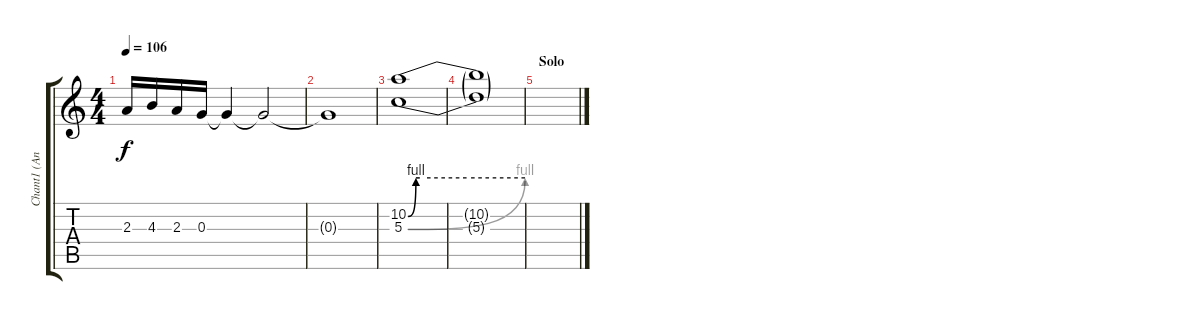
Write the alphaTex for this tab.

\track ("Chant1 (Anthony)" "Chant1 (An") {instrument distortionguitar}
\staff {score tabs}
\tuning (E4 B3 G3 D3 A2 E2) {hide}
\ts (4 4)
\tempo 106
\clef g2
\ks c
2.3.16{dy f} 4.3.16 2.3.16 0.3.16 0.3{t}.4 0.3{t}.2 |
0.3{t}.1 |
(10.2{be (custom 0 0 4 4 6 4 30 4 60 4)} 5.3{be (bend 0 0 60 4)}).1 |
(10.2{t} 5.3{t}).1 |
\section ("" "Solo")
